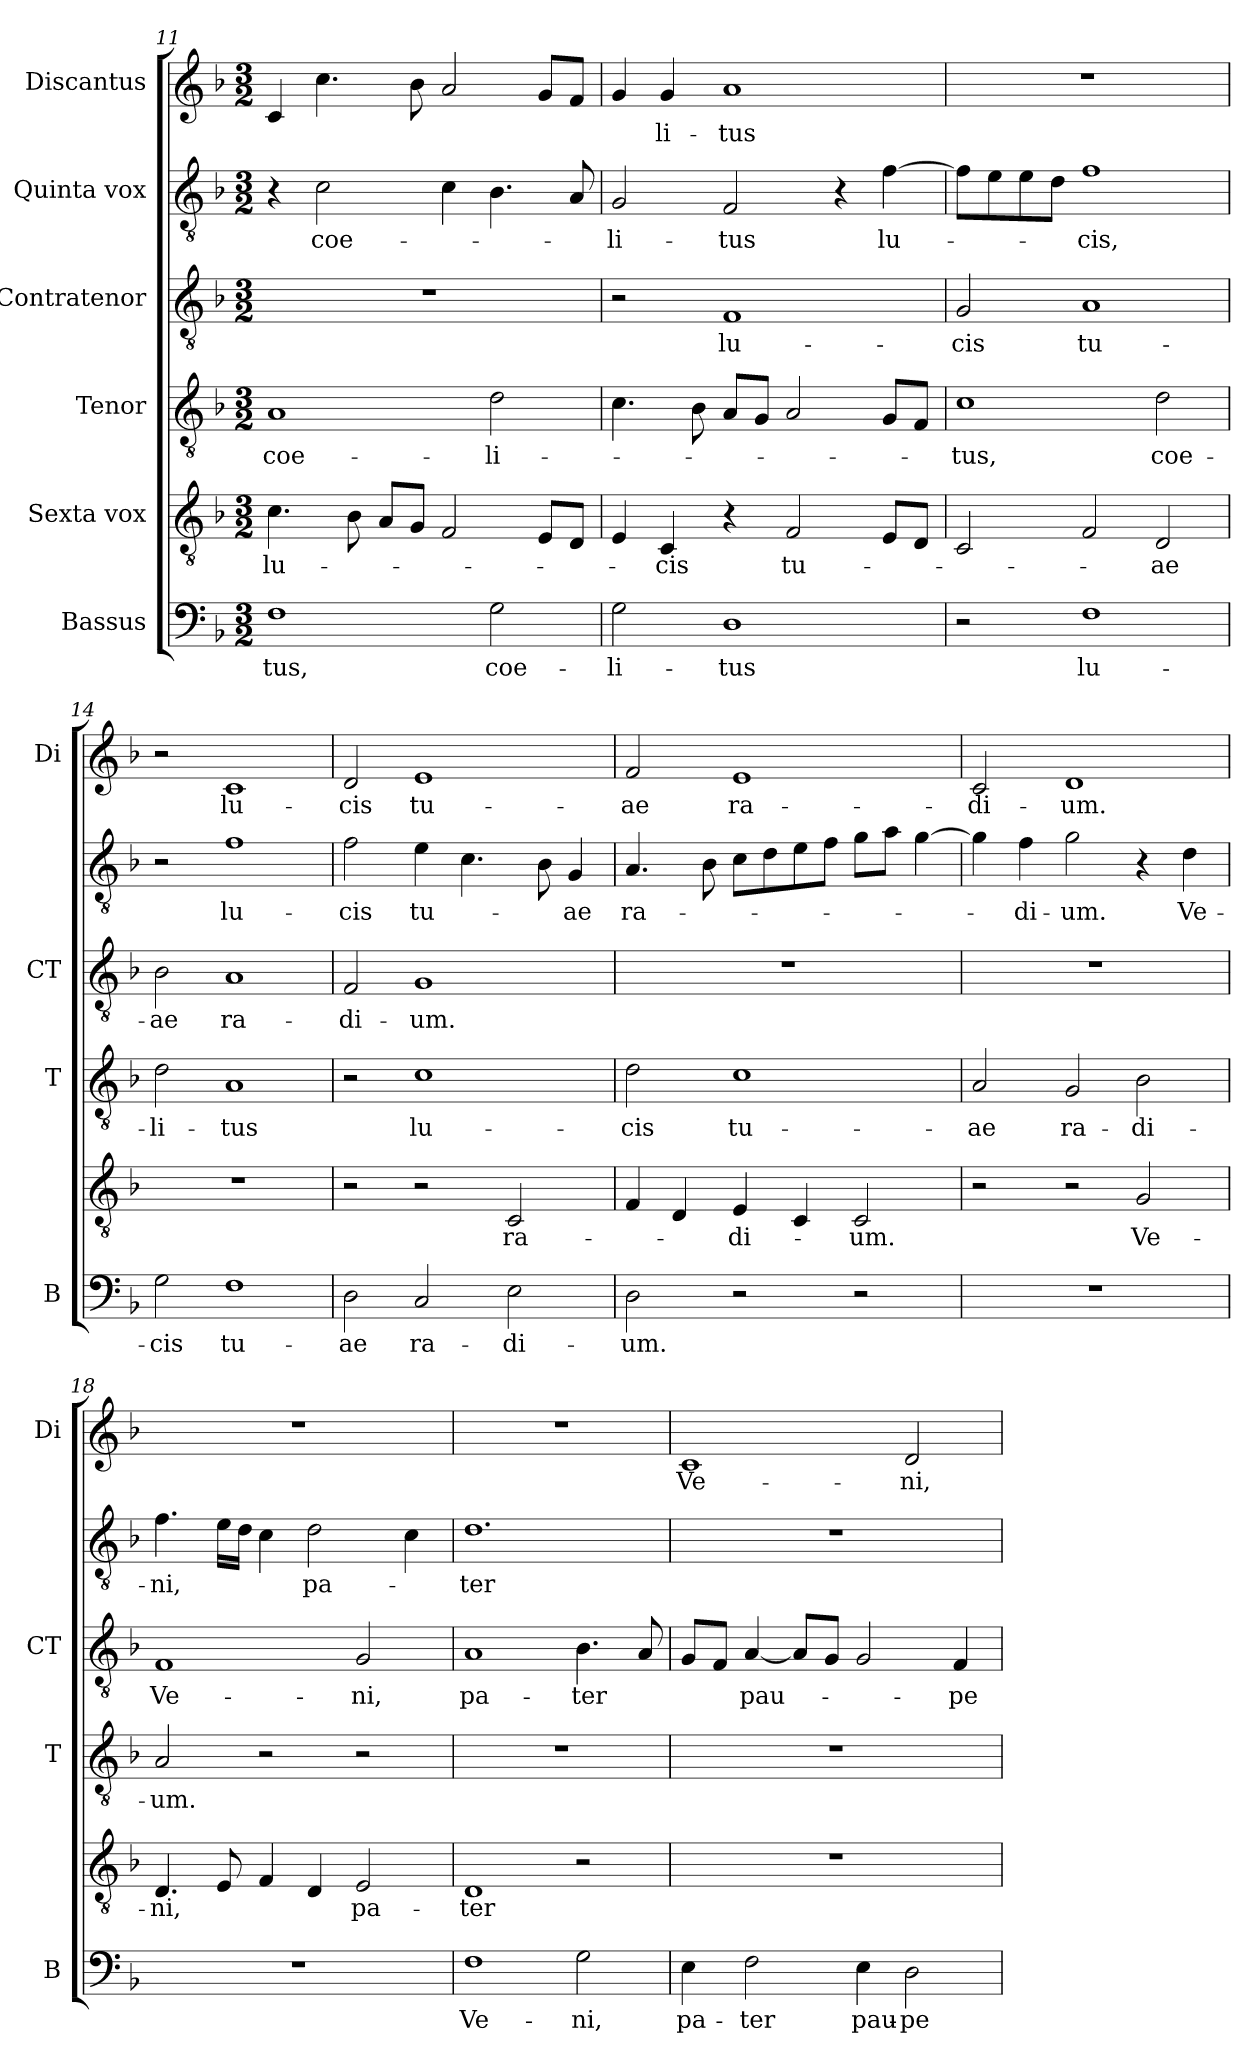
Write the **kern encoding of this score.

**kern	**text	**kern	**text	**kern	**text	**kern	**text	**kern	**text	**kern	**text
*part6	*part6	*part5	*part5	*part4	*part4	*part3	*part3	*part2	*part2	*part1	*part1
*staff6	*staff6	*staff5	*staff5	*staff4	*staff4	*staff3	*staff3	*staff2	*staff2	*staff1	*staff1
*I"Bassus	*	*I"Sexta vox	*	*I"Tenor	*	*I"Contratenor	*	*I"Quinta vox	*	*I"Discantus	*
*I'B	*	*	*	*I'T	*	*I'CT	*	*	*	*I'Di	*
*clefF4	*	*clefGv2	*	*clefGv2	*	*clefGv2	*	*clefGv2	*	*clefG2	*
*k[b-]	*	*k[b-]	*	*k[b-]	*	*k[b-]	*	*k[b-]	*	*k[b-]	*
*F:	*	*F:	*	*F:	*	*F:	*	*F:	*	*F:	*
*M3/2	*	*M3/2	*	*M3/2	*	*M3/2	*	*M3/2	*	*M3/2	*
=11	=11	=11	=11	=11	=11	=11	=11	=11	=11	=11	=11
!	!LO:LY:b	!	!LO:LY:b	!	!LO:LY:b	!	!	!	!	!	!
1F	-tus,	4.c\	lu-	1A	coe-	1.r	.	4r	.	4c/	.
!	!	!	!	!	!	!	!	!	!LO:LY:b	!	!
.	.	.	.	.	.	.	.	2c\	coe-	4.cc\	.
.	.	8B-\	.	.	.	.	.	.	.	.	.
.	.	8A/L	.	.	.	.	.	.	.	.	.
.	.	8G/J	.	.	.	.	.	.	.	8b-\	.
.	.	2F/	.	.	.	.	.	4c\	.	2a/	.
!	!LO:LY:b	!	!	!	!LO:LY:b	!	!	!	!	!	!
2G\	coe-	.	.	2d\	-li-	.	.	4.B-\	.	.	.
.	.	8E/L	.	.	.	.	.	.	.	8g/L	.
.	.	8D/J	.	.	.	.	.	8A/	.	8f/J	.
=12	=12	=12	=12	=12	=12	=12	=12	=12	=12	=12	=12
!	!LO:LY:b	!	!	!	!	!	!	!	!LO:LY:b	!	!
2G\	-li-	4E/	.	4.c\	.	2r	.	2G/	-li-	4g/	.
!	!	!	!LO:LY:b	!	!	!	!	!	!	!	!LO:LY:b
.	.	4C/	-cis	.	.	.	.	.	.	4g/	-li-
.	.	.	.	8B-\	.	.	.	.	.	.	.
!	!LO:LY:b	!	!	!	!	!	!LO:LY:b	!	!LO:LY:b	!	!LO:LY:b
1D	-tus	4r	.	8A/L	.	1F	lu-	2F/	-tus	1a	-tus
.	.	.	.	8G/J	.	.	.	.	.	.	.
!	!	!	!LO:LY:b	!	!	!	!	!	!	!	!
.	.	2F/	tu-	2A/	.	.	.	.	.	.	.
.	.	.	.	.	.	.	.	4r	.	.	.
!	!	!	!	!	!	!	!	!	!LO:LY:b	!	!
.	.	8E/L	.	8G/L	.	.	.	[4f\	lu-	.	.
.	.	8D/J	.	8F/J	.	.	.	.	.	.	.
!!LO:PB:g=z
=13	=13	=13	=13	=13	=13	=13	=13	=13	=13	=13	=13
!	!	!	!	!	!LO:LY:b	!	!LO:LY:b	!	!	!	!
2r	.	2C/	.	1c	-tus,	2G/	-cis	8f\L]	.	1.r	.
.	.	.	.	.	.	.	.	8e\	.	.	.
.	.	.	.	.	.	.	.	8e\	.	.	.
.	.	.	.	.	.	.	.	8d\J	.	.	.
!	!LO:LY:b	!	!	!	!	!	!LO:LY:b	!	!LO:LY:b	!	!
1F	lu-	2F/	.	.	.	1A	tu-	1f	-cis,	.	.
!	!	!	!LO:LY:b	!	!LO:LY:b	!	!	!	!	!	!
.	.	2D/	-ae	2d\	coe-	.	.	.	.	.	.
=14	=14	=14	=14	=14	=14	=14	=14	=14	=14	=14	=14
!	!LO:LY:b	!	!	!	!LO:LY:b	!	!LO:LY:b	!	!	!	!
2G\	-cis	1.r	.	2d\	-li-	2B-\	-ae	2r	.	2r	.
!	!LO:LY:b	!	!	!	!LO:LY:b	!	!LO:LY:b	!	!LO:LY:b	!	!LO:LY:b
1F	tu-	.	.	1A	-tus	1A	ra-	1f	lu-	1c	lu-
=15	=15	=15	=15	=15	=15	=15	=15	=15	=15	=15	=15
!	!LO:LY:b	!	!	!	!	!	!LO:LY:b	!	!LO:LY:b	!	!LO:LY:b
2D\	-ae	2r	.	2r	.	2F/	-di-	2f\	-cis	2d/	-cis
!	!LO:LY:b	!	!	!	!LO:LY:b	!	!LO:LY:b	!	!LO:LY:b	!	!LO:LY:b
2C/	ra-	2r	.	1c	lu-	1G	-um.	4e\	tu-	1e	tu-
.	.	.	.	.	.	.	.	4.c\	.	.	.
!	!LO:LY:b	!	!LO:LY:b	!	!	!	!	!	!	!	!
2E\	-di-	2C/	ra-	.	.	.	.	.	.	.	.
.	.	.	.	.	.	.	.	8B-\	.	.	.
!	!	!	!	!	!	!	!	!	!LO:LY:b	!	!
.	.	.	.	.	.	.	.	4G/	-ae	.	.
=16	=16	=16	=16	=16	=16	=16	=16	=16	=16	=16	=16
!	!LO:LY:b	!	!	!	!LO:LY:b	!	!	!	!LO:LY:b	!	!LO:LY:b
2D\	-um.	4F/	.	2d\	-cis	1.r	.	4.A/	ra-	2f/	-ae
.	.	4D/	.	.	.	.	.	.	.	.	.
.	.	.	.	.	.	.	.	8B-\	.	.	.
!	!	!	!LO:LY:b	!	!LO:LY:b	!	!	!	!	!	!LO:LY:b
2r	.	4E/	-di-	1c	tu-	.	.	8c\L	.	1e	ra-
.	.	.	.	.	.	.	.	8d\	.	.	.
.	.	4C/	.	.	.	.	.	8e\	.	.	.
.	.	.	.	.	.	.	.	8f\J	.	.	.
!	!	!	!LO:LY:b	!	!	!	!	!	!	!	!
2r	.	2C/	-um.	.	.	.	.	8g\L	.	.	.
.	.	.	.	.	.	.	.	8a\J	.	.	.
.	.	.	.	.	.	.	.	[4g\	.	.	.
=17	=17	=17	=17	=17	=17	=17	=17	=17	=17	=17	=17
!	!	!	!	!	!LO:LY:b	!	!	!	!	!	!LO:LY:b
1.r	.	2r	.	2A/	-ae	1.r	.	4g\]	.	2c/	-di-
!	!	!	!	!	!	!	!	!	!LO:LY:b	!	!
.	.	.	.	.	.	.	.	4f\	-di-	.	.
!	!	!	!	!	!LO:LY:b	!	!	!	!LO:LY:b	!	!LO:LY:b
.	.	2r	.	2G/	ra-	.	.	2g\	-um.	1d	-um.
!	!	!	!LO:LY:b	!	!LO:LY:b	!	!	!	!	!	!
.	.	2G/	Ve-	2B-\	-di-	.	.	4r	.	.	.
!	!	!	!	!	!	!	!	!	!LO:LY:b	!	!
.	.	.	.	.	.	.	.	4d\	Ve-	.	.
=18	=18	=18	=18	=18	=18	=18	=18	=18	=18	=18	=18
!	!	!	!LO:LY:b	!	!LO:LY:b	!	!LO:LY:b	!	!LO:LY:b	!	!
1.r	.	4.D/	-ni,	2A/	-um.	1F	Ve-	4.f\	-ni,	1.r	.
.	.	8E/	.	.	.	.	.	16e\LL	.	.	.
.	.	.	.	.	.	.	.	16d\JJ	.	.	.
.	.	4F/	.	2r	.	.	.	4c\	.	.	.
!	!	!	!	!	!	!	!	!	!LO:LY:b	!	!
.	.	4D/	.	.	.	.	.	2d\	pa-	.	.
!	!	!	!LO:LY:b	!	!	!	!LO:LY:b	!	!	!	!
.	.	2E/	pa-	2r	.	2G/	-ni,	.	.	.	.
.	.	.	.	.	.	.	.	4c\	.	.	.
!!LO:LB:g=z
=19	=19	=19	=19	=19	=19	=19	=19	=19	=19	=19	=19
!	!LO:LY:b	!	!LO:LY:b	!	!	!	!LO:LY:b	!	!LO:LY:b	!	!
1F	Ve-	1D	-ter	1.r	.	1A	pa-	1.d	-ter	1.r	.
!	!LO:LY:b	!	!	!	!	!	!LO:LY:b	!	!	!	!
2G\	-ni,	2r	.	.	.	4.B-\	-ter	.	.	.	.
.	.	.	.	.	.	8A/	.	.	.	.	.
=20	=20	=20	=20	=20	=20	=20	=20	=20	=20	=20	=20
!	!LO:LY:b	!	!	!	!	!	!	!	!	!	!LO:LY:b
4E\	pa-	1.r	.	1.r	.	8G/L	.	1.r	.	1c	Ve-
.	.	.	.	.	.	8F/J	.	.	.	.	.
!	!LO:LY:b	!	!	!	!	!	!LO:LY:b	!	!	!	!
2F\	-ter	.	.	.	.	[4A/	pau-	.	.	.	.
.	.	.	.	.	.	8A/L]	.	.	.	.	.
.	.	.	.	.	.	8G/J	.	.	.	.	.
!	!LO:LY:b	!	!	!	!	!	!	!	!	!	!
4E\	pau-	.	.	.	.	2G/	.	.	.	.	.
!	!LO:LY:b	!	!	!	!	!	!	!	!	!	!LO:LY:b
2D\	-pe-	.	.	.	.	.	.	.	.	2d/	-ni,
!	!	!	!	!	!	!	!LO:LY:b	!	!	!	!
.	.	.	.	.	.	4F/	-pe-	.	.	.	.
=	=	=	=	=	=	=	=	=	=	=	=
*-	*-	*-	*-	*-	*-	*-	*-	*-	*-	*-	*-
